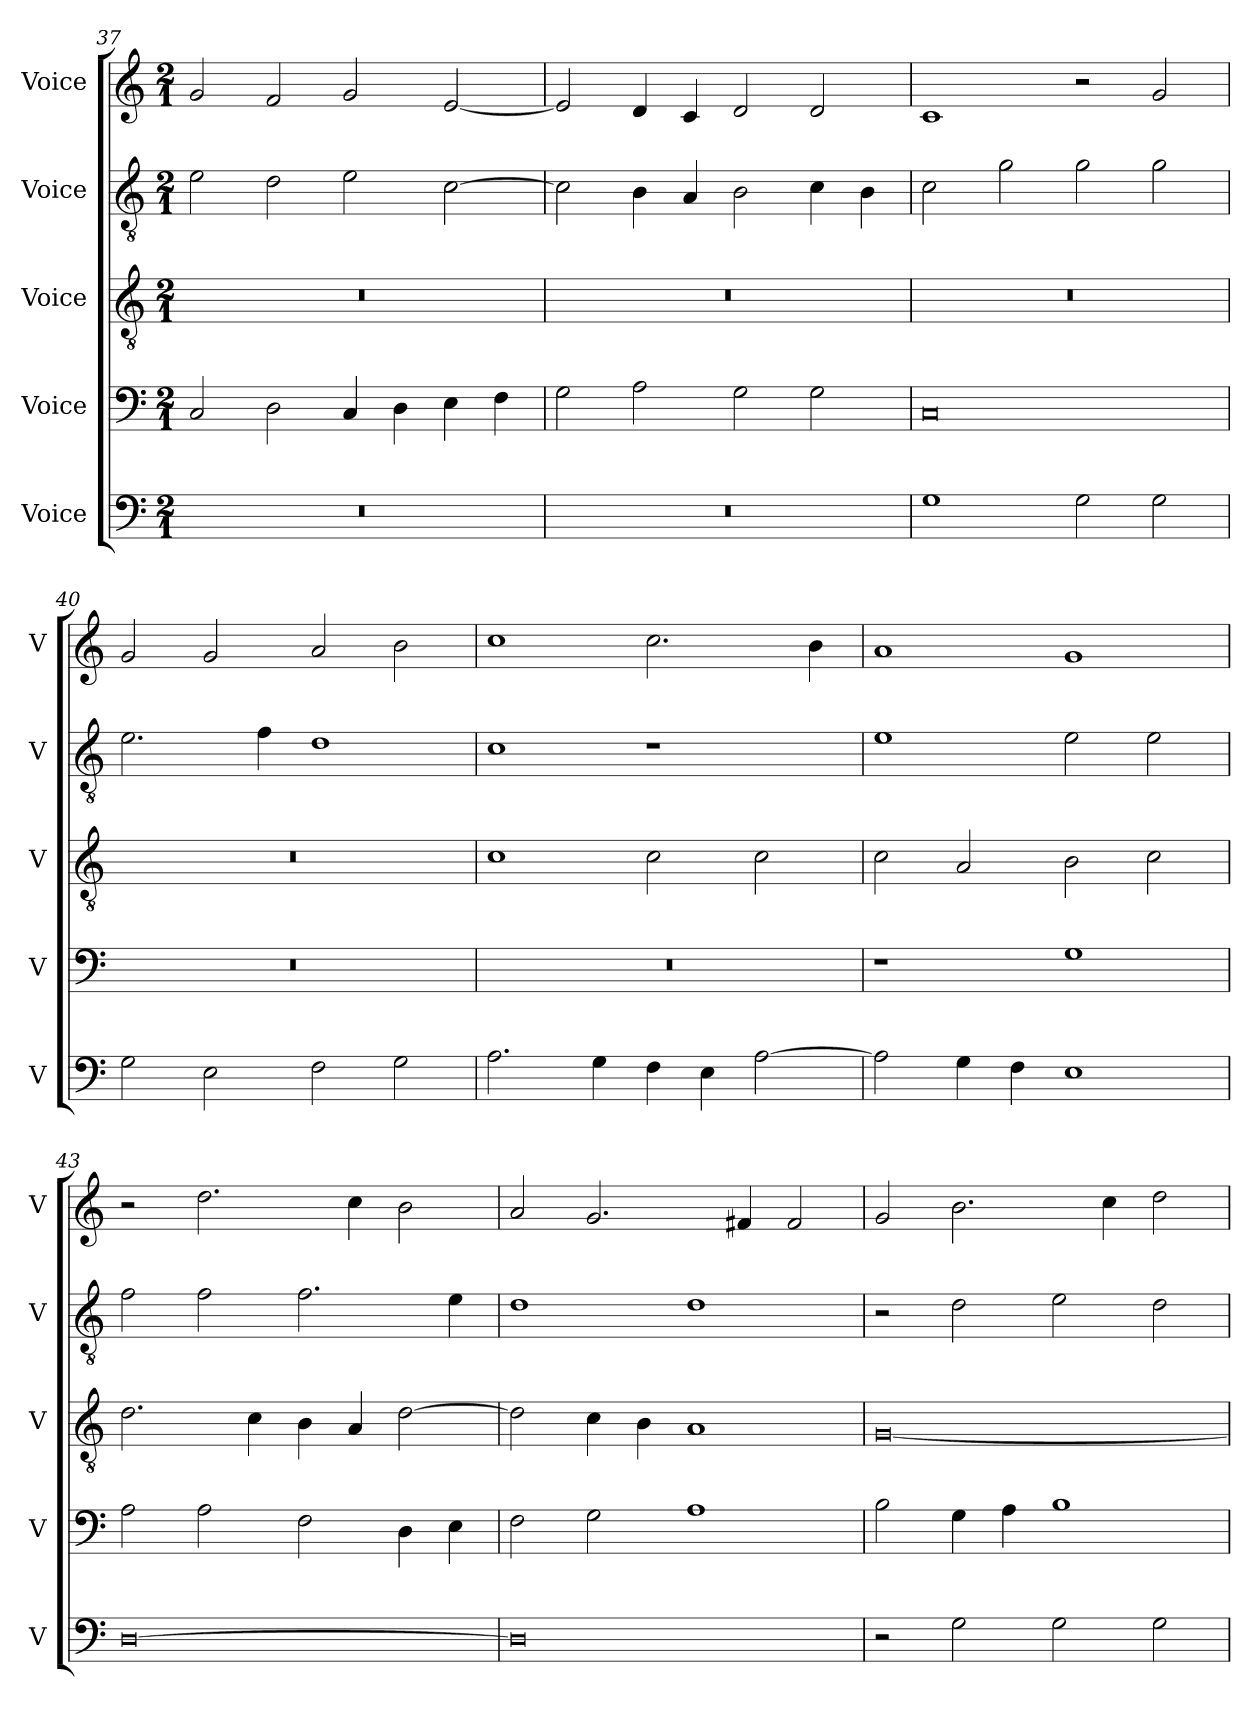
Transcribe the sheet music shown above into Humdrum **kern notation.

**kern	**kern	**kern	**kern	**kern
*part5	*part4	*part3	*part2	*part1
*staff5	*staff4	*staff3	*staff2	*staff1
*I"Voice	*I"Voice	*I"Voice	*I"Voice	*I"Voice
*I'V	*I'V	*I'V	*I'V	*I'V
!!LO:LB:g=z
*clefF4	*clefF4	*clefGv2	*clefGv2	*clefG2
*k[]	*k[]	*k[]	*k[]	*k[]
*M2/1	*M2/1	*M2/1	*M2/1	*M2/1
=37	=37	=37	=37	=37
0r	2C/	0r	2e\	2g/
.	2D\	.	2d\	2f/
.	4C/	.	2e\	2g/
.	4D\	.	.	.
.	4E\	.	[2c\	[2e/
.	4F\	.	.	.
=38	=38	=38	=38	=38
0r	2G\	0r	2c\]	2e/]
.	2A\	.	4B\	4d/
.	.	.	4A/	4c/
.	2G\	.	2B\	2d/
.	2G\	.	4c\	2d/
.	.	.	4B\	.
=39	=39	=39	=39	=39
1G	0C	0r	2c\	1c
.	.	.	2g\	.
2G\	.	.	2g\	2r
2G\	.	.	2g\	2g/
!!LO:PB:g=z
=40	=40	=40	=40	=40
2G\	0r	0r	2.e\	2g/
2E\	.	.	.	2g/
.	.	.	4f\	.
2F\	.	.	1d	2a/
2G\	.	.	.	2b\
=41	=41	=41	=41	=41
2.A\	0r	1c	1c	1cc
4G\	.	.	.	.
4F\	.	2c\	1r	2.cc\
4E\	.	.	.	.
[2A\	.	2c\	.	.
.	.	.	.	4b\
=42	=42	=42	=42	=42
2A\]	1r	2c\	1e	1a
4G\	.	2A/	.	.
4F\	.	.	.	.
1E	1G	2B\	2e\	1g
.	.	2c\	2e\	.
!!LO:LB:g=z
=43	=43	=43	=43	=43
[0D	2A\	2.d\	2f\	2r
.	2A\	.	2f\	2.dd\
.	.	4c\	.	.
.	2F\	4B\	2.f\	.
.	.	4A/	.	4cc\
.	4D\	[2d\	.	2b\
.	4E\	.	4e\	.
=44	=44	=44	=44	=44
0D]	2F\	2d\]	1d	2a/
.	2G\	4c\	.	2.g/
.	.	4B\	.	.
.	1A	1A	1d	.
.	.	.	.	4f#X/
.	.	.	.	2f#/
=45	=45	=45	=45	=45
2r	2B\	[0G	2r	2g/
2G\	4G\	.	2d\	2.b\
.	4A\	.	.	.
2G\	1B	.	2e\	.
.	.	.	.	4cc\
2G\	.	.	2d\	2dd\
=	=	=	=	=
*-	*-	*-	*-	*-
